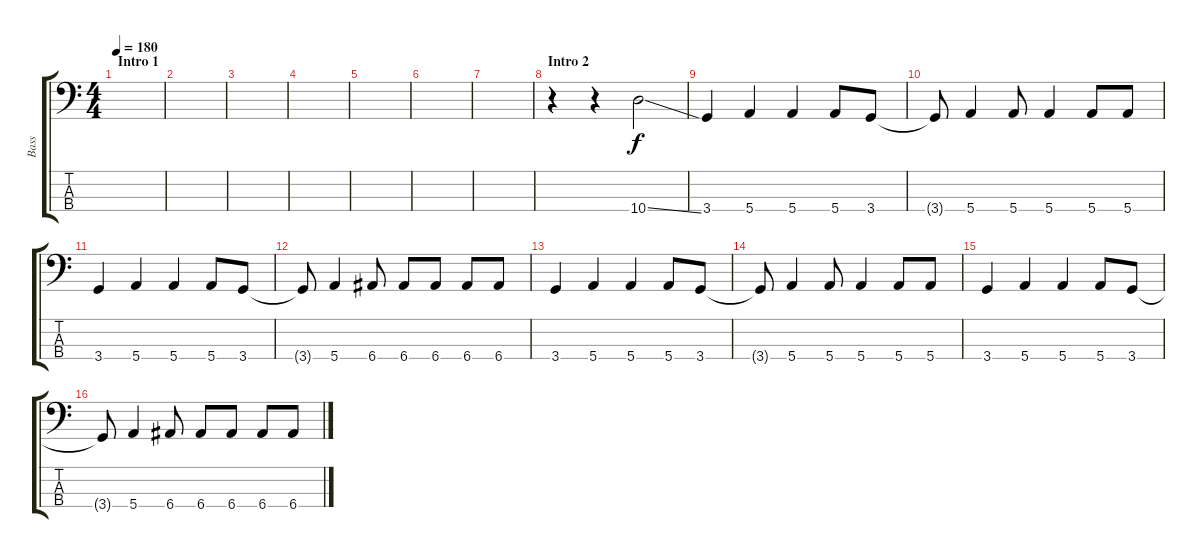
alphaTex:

\track ("Bass" "Bass") {instrument electricbasspick}
\staff {score tabs}
\tuning (G2 D2 A1 E1) {hide}
\ts (4 4)
\section ("" "Intro 1")
\tempo 180
\clef f4
\ks c
|
|
|
|
|
|
|
\section ("" "Intro 2")
r.4 r.4 10.4{ss}.2 |
3.4.4 5.4.4 5.4.4 5.4.8 3.4.8 |
3.4{t}.8 5.4.4 5.4.8 5.4.4 5.4.8 5.4.8 |
3.4.4 5.4.4 5.4.4 5.4.8 3.4.8 |
3.4{t}.8 5.4.4 6.4.8 6.4.8 6.4.8 6.4.8 6.4.8 |
3.4.4 5.4.4 5.4.4 5.4.8 3.4.8 |
3.4{t}.8 5.4.4 5.4.8 5.4.4 5.4.8 5.4.8 |
3.4.4 5.4.4 5.4.4 5.4.8 3.4.8 |
3.4{t}.8 5.4.4 6.4.8 6.4.8 6.4.8 6.4.8 6.4.8
